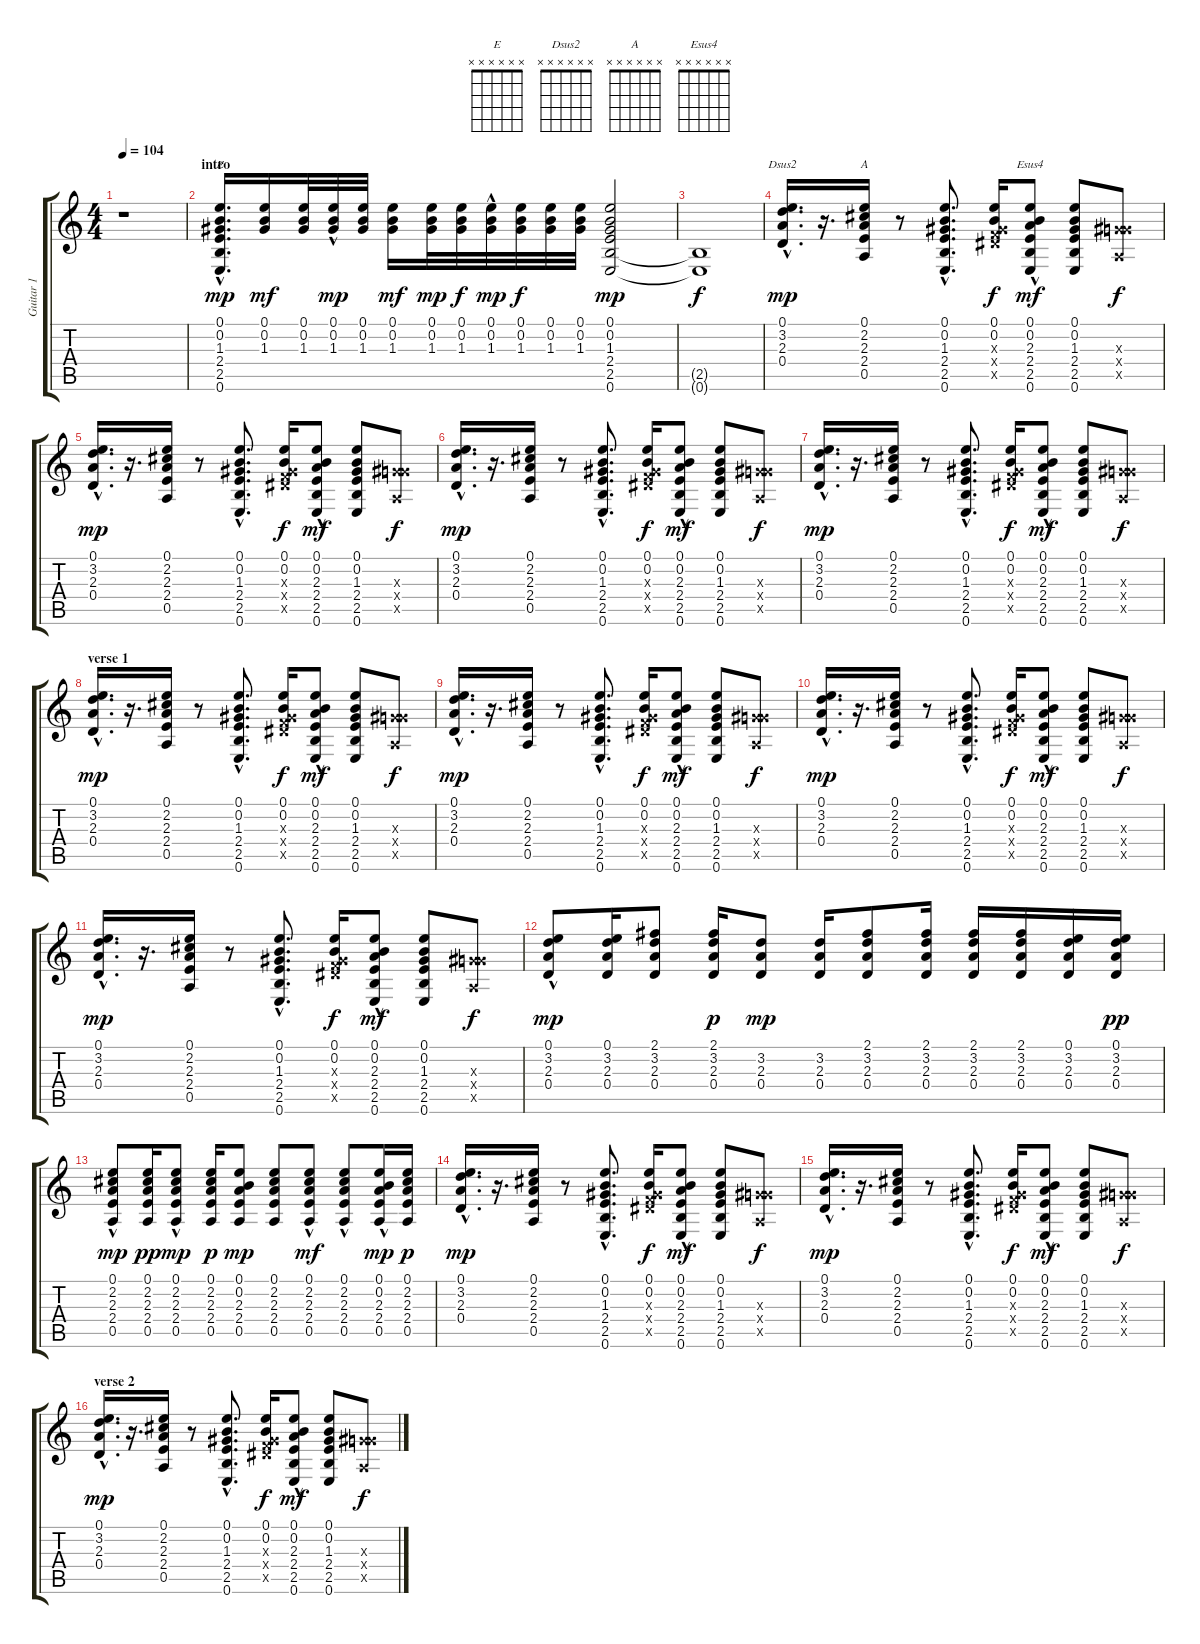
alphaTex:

\track ("Guitar 1" "Guitar 1") {instrument electricguitarclean}
\staff {score tabs}
\tuning (E4 B3 G3 D3 A2 E2) {hide}
\chord ("E" x x x x x x)
\chord ("Dsus2" x x x x x x)
\chord ("A" x x x x x x)
\chord ("Esus4" x x x x x x)
\ts (4 4)
\tempo 104
\clef g2
\ks c
r.1{dy mp instrument electricguitarclean} |
\section ("" "intro")
(0.1{hac} 0.2{hac} 1.3{hac} 2.4 2.5 0.6{hac}).16{d ch "E"} (0.1 0.2 1.3).16{dy mf} (0.1 0.2 1.3).32 (0.1 0.2{hac} 1.3).32{dy mp} (0.1 0.2 1.3).32 (0.1 0.2 1.3).16{dy mf} (0.1 0.2 1.3).32{dy mp} (0.1 0.2 1.3).32{dy f} (0.1{hac} 0.2 1.3).32{dy mp} (0.1 0.2 1.3).32{dy f} (0.1 0.2 1.3).32 (0.1 0.2 1.3).32 (0.1 0.2 1.3 2.4 2.5 0.6).2{dy mp} |
(2.5{t} 0.6{t}).1{dy f} |
(0.1{hac} 3.2{hac} 2.3{hac} 0.4{hac}).16{d ch "Dsus2" dy mp} r.16{d} (0.1 2.2 2.3 2.4 0.5).16{ch "A"} r.8 (0.1{hac} 0.2{hac} 1.3{hac} 2.4{hac} 2.5{hac} 0.6{hac}).8{d} (0.1 0.2 1.3{x} 3.4{x} 6.5{x}).16{dy f} (0.1 0.2 2.3 2.4{hac} 2.5{hac} 0.6).8{ch "Esus4" dy mf} (0.1 0.2 1.3 2.4 2.5 0.6).8 (0.3{x} 6.4{x} 0.5{x}).8{dy f} |
(0.1{hac} 3.2{hac} 2.3{hac} 0.4{hac}).16{d dy mp} r.16{d} (0.1 2.2 2.3 2.4 0.5).16 r.8 (0.1{hac} 0.2{hac} 1.3{hac} 2.4{hac} 2.5{hac} 0.6{hac}).8{d} (0.1 0.2 1.3{x} 3.4{x} 6.5{x}).16{dy f} (0.1 0.2 2.3 2.4{hac} 2.5{hac} 0.6).8{dy mf} (0.1 0.2 1.3 2.4 2.5 0.6).8 (0.3{x} 6.4{x} 0.5{x}).8{dy f} |
(0.1{hac} 3.2{hac} 2.3{hac} 0.4{hac}).16{d dy mp} r.16{d} (0.1 2.2 2.3 2.4 0.5).16 r.8 (0.1{hac} 0.2{hac} 1.3{hac} 2.4{hac} 2.5{hac} 0.6{hac}).8{d} (0.1 0.2 1.3{x} 3.4{x} 6.5{x}).16{dy f} (0.1 0.2 2.3 2.4{hac} 2.5{hac} 0.6).8{dy mf} (0.1 0.2 1.3 2.4 2.5 0.6).8 (0.3{x} 6.4{x} 0.5{x}).8{dy f} |
(0.1{hac} 3.2{hac} 2.3{hac} 0.4{hac}).16{d dy mp} r.16{d} (0.1 2.2 2.3 2.4 0.5).16 r.8 (0.1{hac} 0.2{hac} 1.3{hac} 2.4{hac} 2.5{hac} 0.6{hac}).8{d} (0.1 0.2 1.3{x} 3.4{x} 6.5{x}).16{dy f} (0.1 0.2 2.3 2.4{hac} 2.5{hac} 0.6).8{dy mf} (0.1 0.2 1.3 2.4 2.5 0.6).8 (0.3{x} 6.4{x} 0.5{x}).8{dy f} |
\section ("" "verse 1")
(0.1{hac} 3.2{hac} 2.3{hac} 0.4{hac}).16{d dy mp} r.16{d} (0.1 2.2 2.3 2.4 0.5).16 r.8 (0.1{hac} 0.2{hac} 1.3{hac} 2.4{hac} 2.5{hac} 0.6{hac}).8{d} (0.1 0.2 1.3{x} 3.4{x} 6.5{x}).16{dy f} (0.1 0.2 2.3 2.4{hac} 2.5{hac} 0.6).8{dy mf} (0.1 0.2 1.3 2.4 2.5 0.6).8 (0.3{x} 6.4{x} 0.5{x}).8{dy f} |
(0.1{hac} 3.2{hac} 2.3{hac} 0.4{hac}).16{d dy mp} r.16{d} (0.1 2.2 2.3 2.4 0.5).16 r.8 (0.1{hac} 0.2{hac} 1.3{hac} 2.4{hac} 2.5{hac} 0.6{hac}).8{d} (0.1 0.2 1.3{x} 3.4{x} 6.5{x}).16{dy f} (0.1 0.2 2.3 2.4{hac} 2.5{hac} 0.6).8{dy mf} (0.1 0.2 1.3 2.4 2.5 0.6).8 (0.3{x} 6.4{x} 0.5{x}).8{dy f} |
(0.1{hac} 3.2{hac} 2.3{hac} 0.4{hac}).16{d dy mp} r.16{d} (0.1 2.2 2.3 2.4 0.5).16 r.8 (0.1{hac} 0.2{hac} 1.3{hac} 2.4{hac} 2.5{hac} 0.6{hac}).8{d} (0.1 0.2 1.3{x} 3.4{x} 6.5{x}).16{dy f} (0.1 0.2 2.3 2.4{hac} 2.5{hac} 0.6).8{dy mf} (0.1 0.2 1.3 2.4 2.5 0.6).8 (0.3{x} 6.4{x} 0.5{x}).8{dy f} |
(0.1{hac} 3.2{hac} 2.3{hac} 0.4{hac}).16{d dy mp} r.16{d} (0.1 2.2 2.3 2.4 0.5).16 r.8 (0.1{hac} 0.2{hac} 1.3{hac} 2.4{hac} 2.5{hac} 0.6{hac}).8{d} (0.1 0.2 1.3{x} 3.4{x} 6.5{x}).16{dy f} (0.1 0.2 2.3 2.4{hac} 2.5{hac} 0.6).8{dy mf} (0.1 0.2 1.3 2.4 2.5 0.6).8 (0.3{x} 6.4{x} 0.5{x}).8{dy f} |
(0.1 3.2 2.3{hac} 0.4).8{dy mp} (0.1 3.2 2.3 0.4).16 (2.1 3.2 2.3 0.4).8 (2.1 3.2 2.3 0.4).16{dy p} (3.2 2.3 0.4).8{dy mp} (3.2 2.3 0.4).16 (2.1 3.2 2.3 0.4).8 (2.1 3.2 2.3 0.4).16 (2.1 3.2 2.3 0.4).16 (2.1 3.2 2.3 0.4).16 (0.1 3.2 2.3 0.4).16 (0.1 3.2 2.3 0.4).16{dy pp} |
(0.1 2.2 2.3 2.4{hac} 0.5{hac}).8{dy mp} (0.1 2.2 2.3 2.4 0.5).16{dy pp} (0.1 2.2 2.3{hac} 2.4 0.5).8{dy mp} (0.1 2.2 2.3 2.4 0.5).16{dy p} (0.1 0.2 2.3 2.4 0.5).8{dy mp} (0.1 2.2 2.3 2.4 0.5).8 (0.1 2.2 2.3 2.4{hac} 0.5).8{dy mf} (0.1 2.2 2.3 2.4 0.5{hac}).8 (0.1 0.2 2.3{hac} 2.4{hac} 0.5).16{dy mp} (0.1 2.2 2.3 2.4 0.5).16{dy p} |
(0.1{hac} 3.2{hac} 2.3{hac} 0.4{hac}).16{d dy mp} r.16{d} (0.1 2.2 2.3 2.4 0.5).16 r.8 (0.1{hac} 0.2{hac} 1.3{hac} 2.4{hac} 2.5{hac} 0.6{hac}).8{d} (0.1 0.2 1.3{x} 3.4{x} 6.5{x}).16{dy f} (0.1 0.2 2.3 2.4{hac} 2.5{hac} 0.6).8{dy mf} (0.1 0.2 1.3 2.4 2.5 0.6).8 (0.3{x} 6.4{x} 0.5{x}).8{dy f} |
(0.1{hac} 3.2{hac} 2.3{hac} 0.4{hac}).16{d dy mp} r.16{d} (0.1 2.2 2.3 2.4 0.5).16 r.8 (0.1{hac} 0.2{hac} 1.3{hac} 2.4{hac} 2.5{hac} 0.6{hac}).8{d} (0.1 0.2 1.3{x} 3.4{x} 6.5{x}).16{dy f} (0.1 0.2 2.3 2.4{hac} 2.5{hac} 0.6).8{dy mf} (0.1 0.2 1.3 2.4 2.5 0.6).8 (0.3{x} 6.4{x} 0.5{x}).8{dy f} |
\section ("" "verse 2")
(0.1{hac} 3.2{hac} 2.3{hac} 0.4{hac}).16{d dy mp} r.16{d} (0.1 2.2 2.3 2.4 0.5).16 r.8 (0.1{hac} 0.2{hac} 1.3{hac} 2.4{hac} 2.5{hac} 0.6{hac}).8{d} (0.1 0.2 1.3{x} 3.4{x} 6.5{x}).16{dy f} (0.1 0.2 2.3 2.4{hac} 2.5{hac} 0.6).8{dy mf} (0.1 0.2 1.3 2.4 2.5 0.6).8 (0.3{x} 6.4{x} 0.5{x}).8{dy f}
